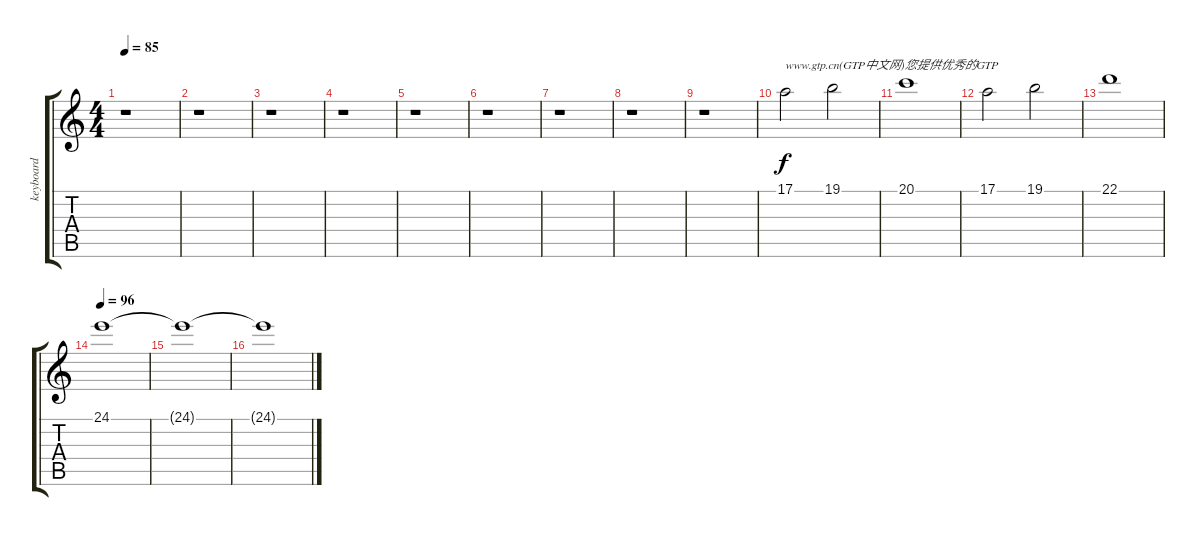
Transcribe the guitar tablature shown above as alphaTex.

\track ("keyboard" "keyboard") {instrument synthbrass1}
\staff {score tabs}
\tuning (E4 B3 G3 D3 A2 E2) {hide}
\ts (4 4)
\tempo 85
\tempo 80
\tempo 85
\clef g2
\ks c
r.1{dy f instrument synthbrass1} |
r.1 |
r.1 |
r.1 |
r.1 |
r.1 |
r.1 |
r.1 |
r.1 |
17.1.2{txt "www.gtp.cn(GTP中文网)您提供优秀的GTP"} 19.1.2 |
20.1.1 |
17.1.2 19.1.2 |
22.1.1 |
\tempo 96
24.1.1 |
24.1{t}.1 |
24.1{t}.1
